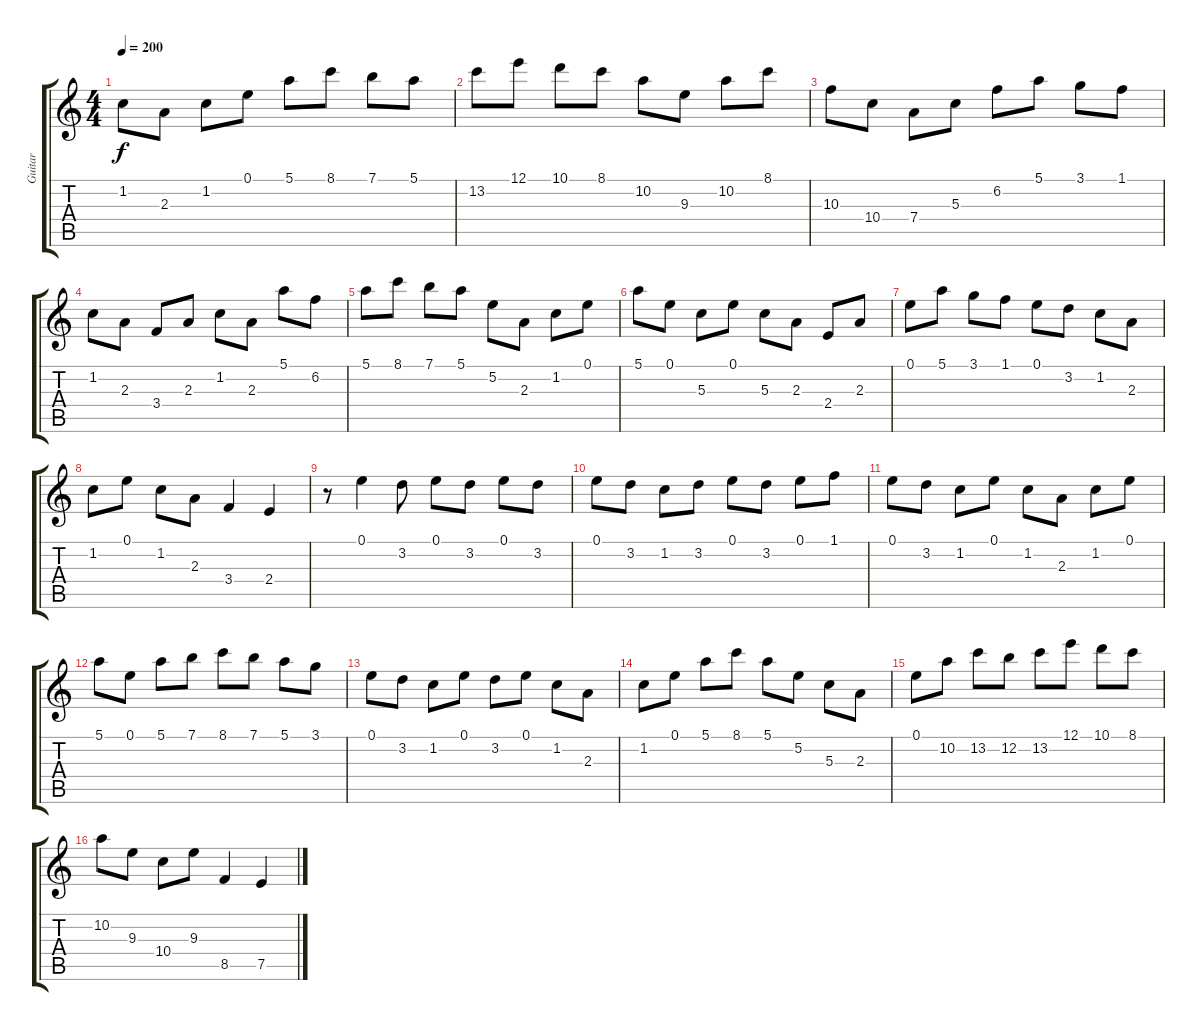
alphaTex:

\track ("Guitar" "Guitar") {instrument distortionguitar}
\staff {score tabs}
\tuning (E4 B3 G3 D3 A2 E2) {hide}
\ts (4 4)
\tempo 200
\clef g2
\ks c
1.2.8{dy f} 2.3.8 1.2.8 0.1.8 5.1.8 8.1.8 7.1.8 5.1.8 |
13.2.8 12.1.8 10.1.8 8.1.8 10.2.8 9.3.8 10.2.8 8.1.8 |
10.3.8 10.4.8 7.4.8 5.3.8 6.2.8 5.1.8 3.1.8 1.1.8 |
1.2.8 2.3.8 3.4.8 2.3.8 1.2.8 2.3.8 5.1.8 6.2.8 |
5.1.8 8.1.8 7.1.8 5.1.8 5.2.8 2.3.8 1.2.8 0.1.8 |
5.1.8 0.1.8 5.3.8 0.1.8 5.3.8 2.3.8 2.4.8 2.3.8 |
0.1.8 5.1.8 3.1.8 1.1.8 0.1.8 3.2.8 1.2.8 2.3.8 |
1.2.8 0.1.8 1.2.8 2.3.8 3.4.4 2.4.4 |
r.8 0.1.4 3.2.8 0.1.8 3.2.8 0.1.8 3.2.8 |
0.1.8 3.2.8 1.2.8 3.2.8 0.1.8 3.2.8 0.1.8 1.1.8 |
0.1.8 3.2.8 1.2.8 0.1.8 1.2.8 2.3.8 1.2.8 0.1.8 |
5.1.8 0.1.8 5.1.8 7.1.8 8.1.8 7.1.8 5.1.8 3.1.8 |
0.1.8 3.2.8 1.2.8 0.1.8 3.2.8 0.1.8 1.2.8 2.3.8 |
1.2.8 0.1.8 5.1.8 8.1.8 5.1.8 5.2.8 5.3.8 2.3.8 |
0.1.8 10.2.8 13.2.8 12.2.8 13.2.8 12.1.8 10.1.8 8.1.8 |
10.2.8 9.3.8 10.4.8 9.3.8 8.5.4 7.5.4
